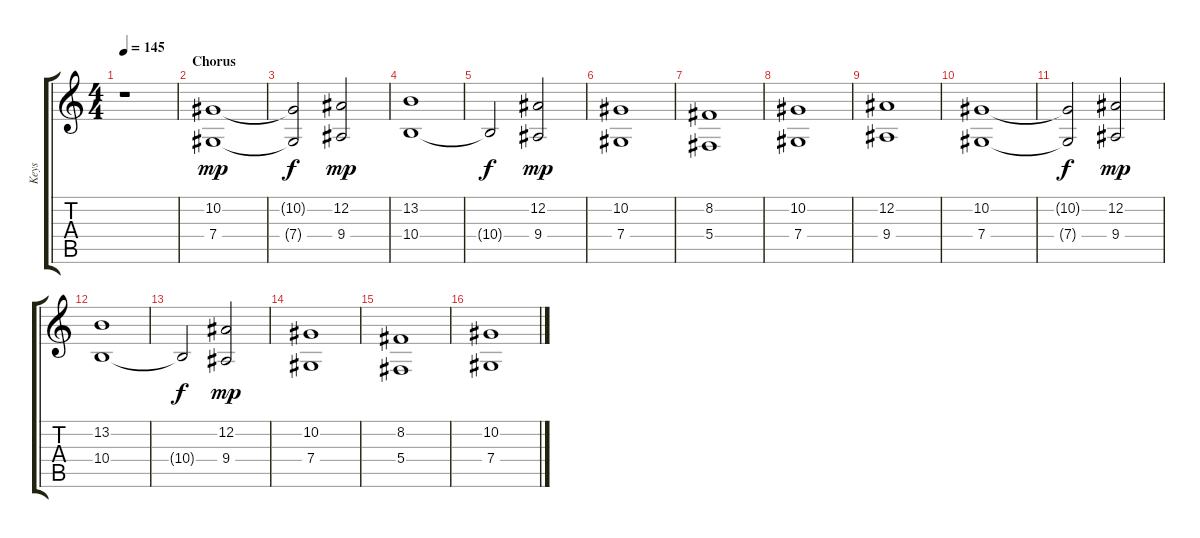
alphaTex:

\track ("Keys" "Keys") {instrument choiraahs}
\staff {score tabs}
\tuning (Eb4 Bb3 Gb3 Db3 Ab2 Eb2) {hide}
\ts (4 4)
\tempo 145
\clef g2
\ks c
r.1{dy mf} |
\section ("" "Chorus")
(10.2 7.4).1{dy mp instrument choiraahs} |
(10.2{t} 7.4{t}).2{dy f} (12.2 9.4).2{dy mp} |
(13.2 10.4).1 |
10.4{t}.2{dy f} (12.2 9.4).2{dy mp} |
(10.2 7.4).1 |
(8.2 5.4).1 |
(10.2 7.4).1 |
(12.2 9.4).1 |
(10.2 7.4).1 |
(10.2{t} 7.4{t}).2{dy f} (12.2 9.4).2{dy mp} |
(13.2 10.4).1 |
10.4{t}.2{dy f} (12.2 9.4).2{dy mp} |
(10.2 7.4).1 |
(8.2 5.4).1 |
(10.2 7.4).1
